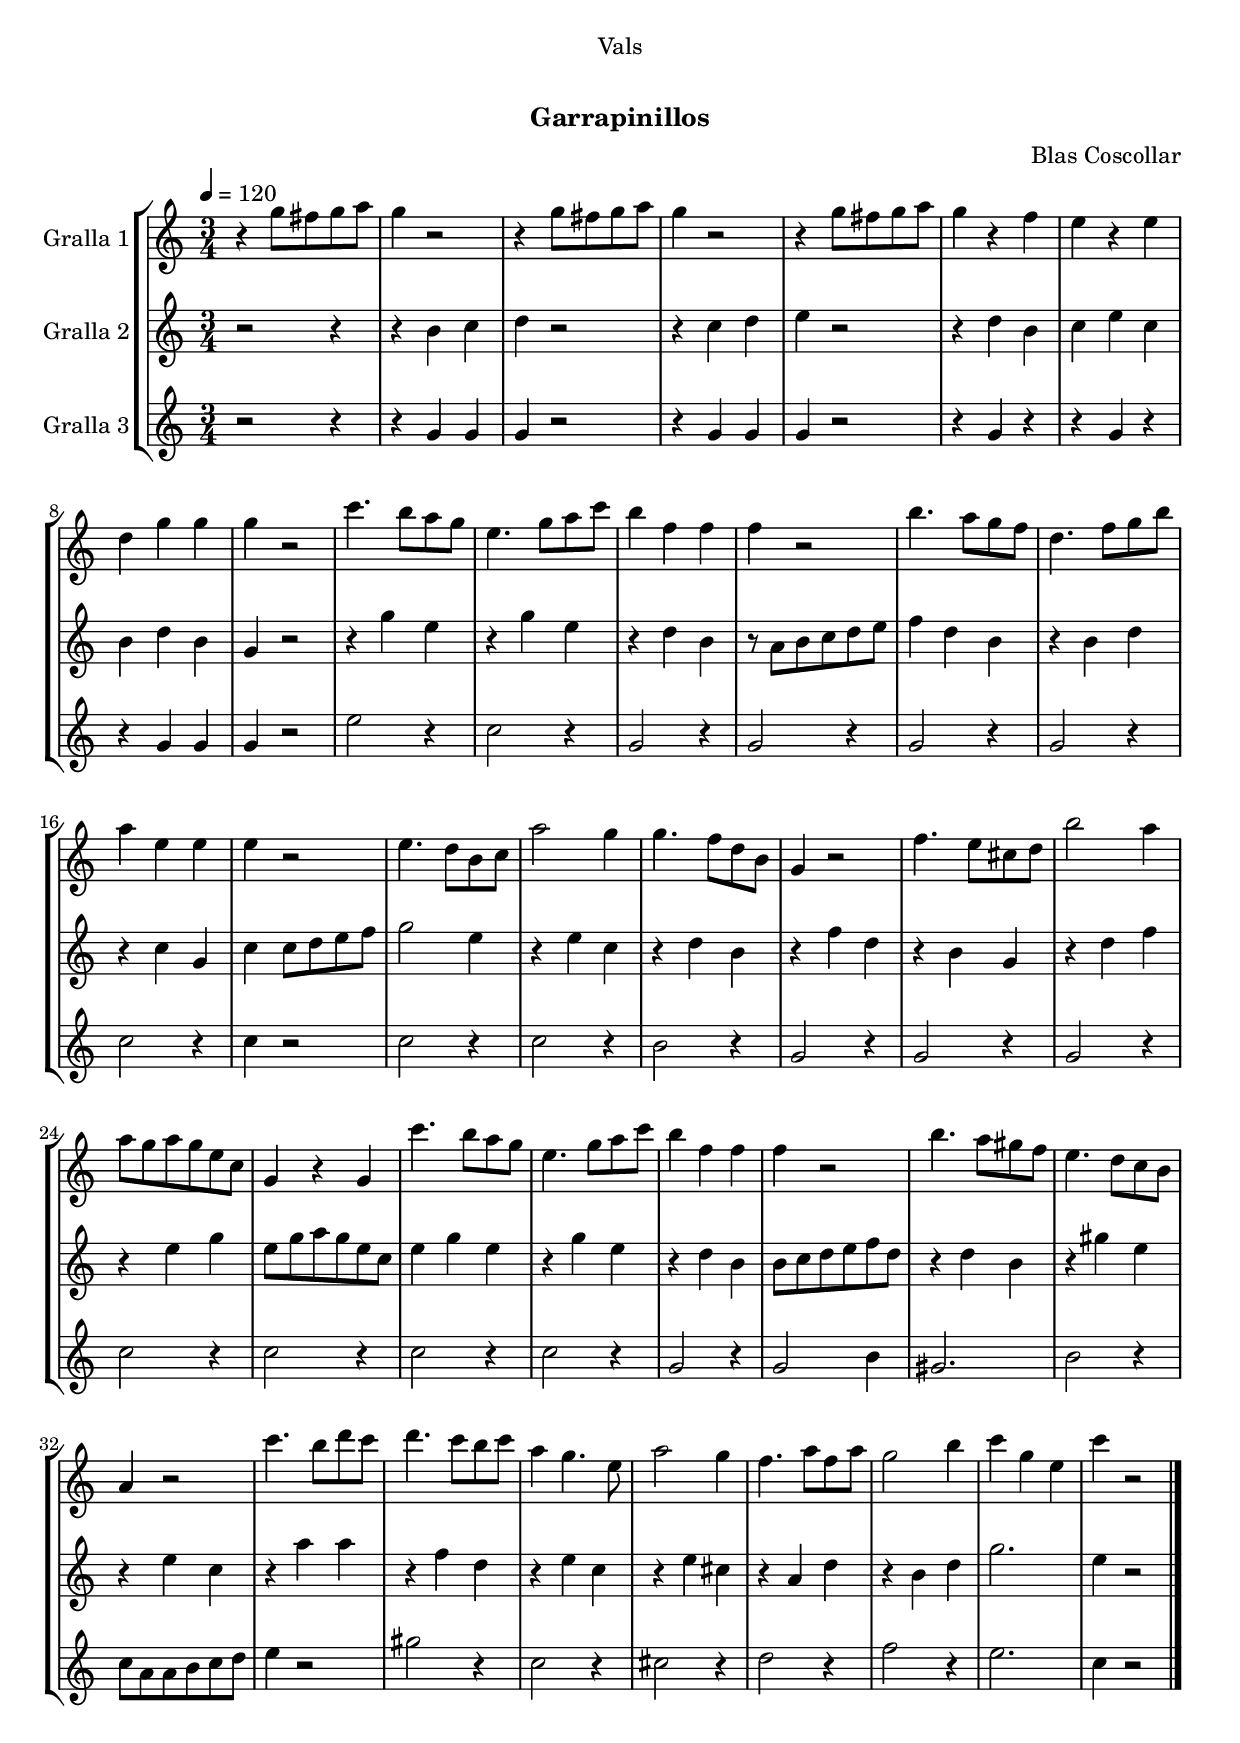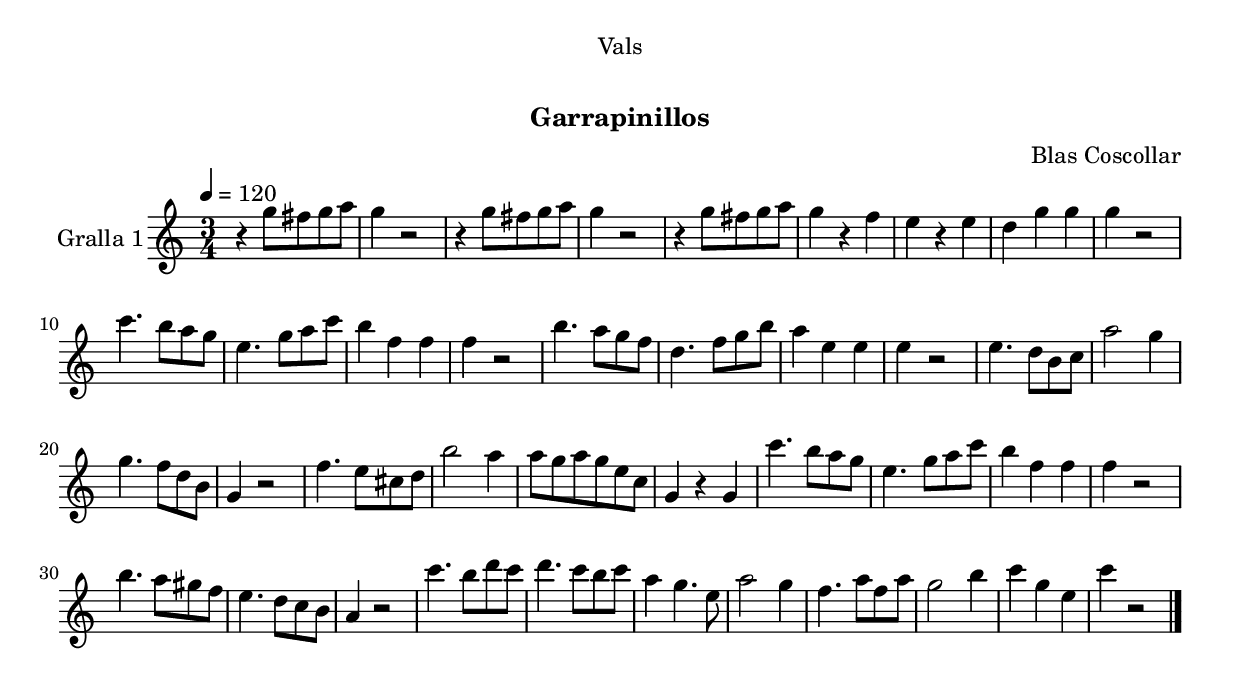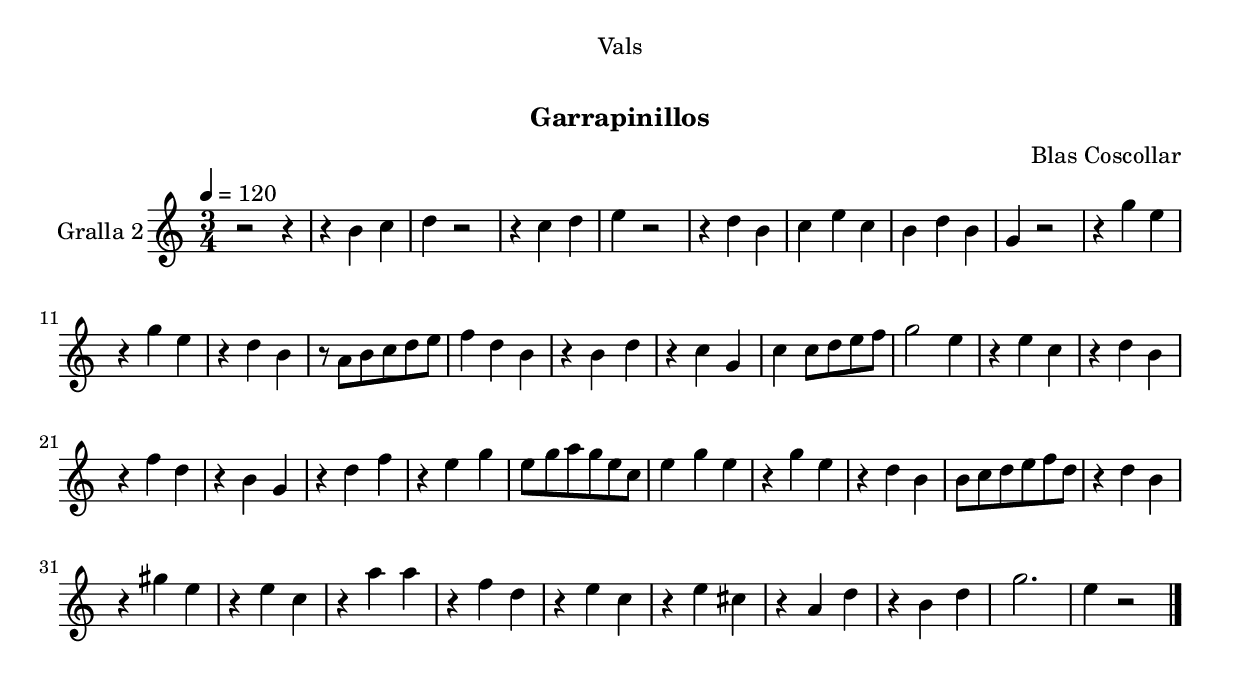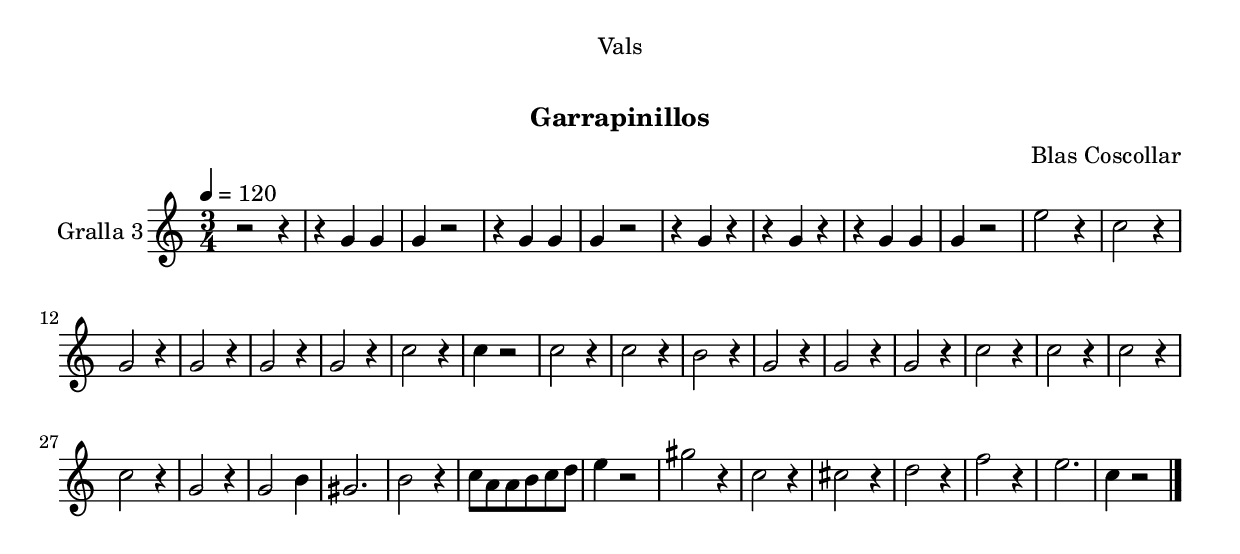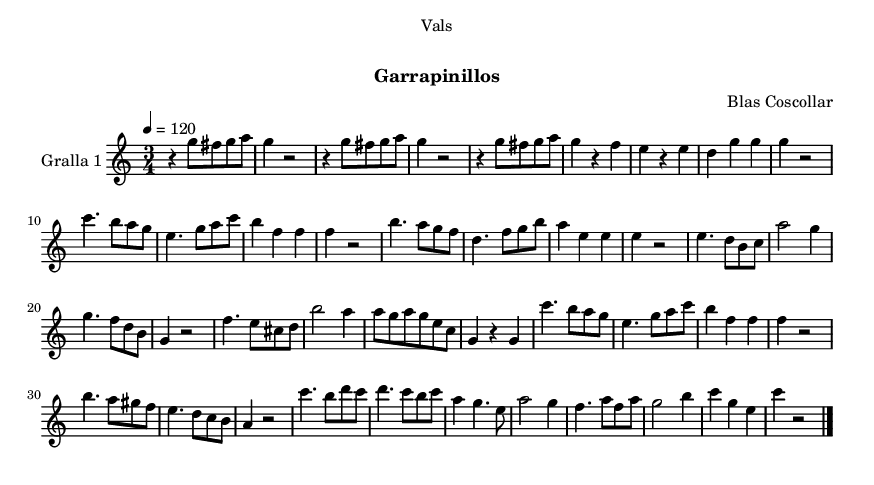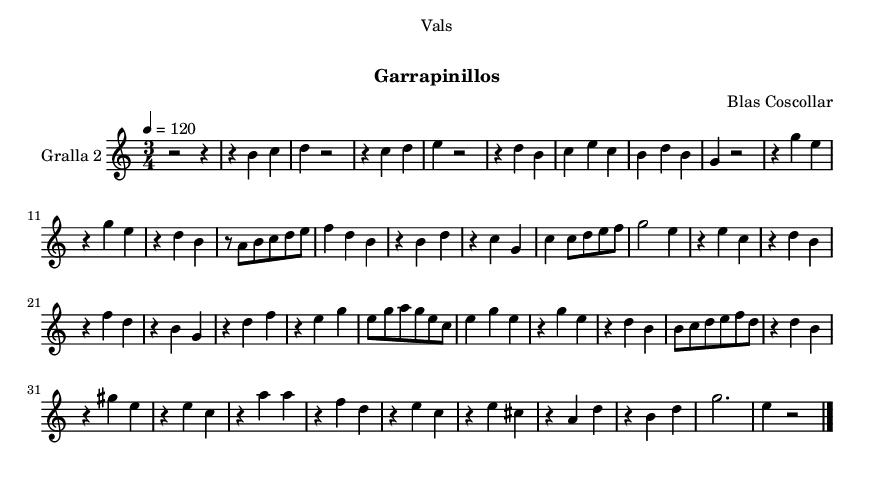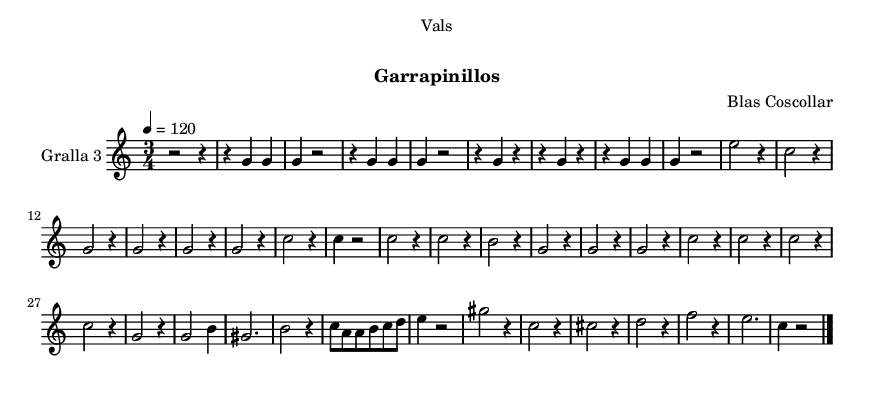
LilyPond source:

\version "2.16.0"

\header {
  dedication="Vals"
  title="  "
  subtitle="Garrapinillos"
  subsubtitle=""
  poet=""
  meter=""
  piece=""
  composer="Blas Coscollar"
  arranger=""
  opus=""
  instrument=""
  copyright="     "
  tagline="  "
}

liniaroAa =
\relative g''
{
  \tempo 4=120
  \clef treble
  \key c \major
  \time 3/4
  r4 g8 fis g a  |
  g4 r2  |
  r4 g8 fis g a  |
  g4 r2  |
  %05
  r4 g8 fis g a  |
  g4 r f  |
  e4 r e  |
  d4 g g  |
  g4 r2  |
  %10
  c4. b8 a g  |
  e4. g8 a c  |
  b4 f f  |
  f4 r2  |
  b4. a8 g f  |
  %15
  d4. f8 g b  |
  a4 e e  |
  e4 r2  |
  e4. d8 b c  |
  a'2 g4  |
  %20
  g4. f8 d b  |
  g4 r2  |
  f'4. e8 cis d  |
  b'2 a4  |
  a8 g a g e c  |
  %25
  g4 r g  |
  c'4. b8 a g  |
  e4. g8 a c  |
  b4 f f  |
  f4 r2  |
  %30
  b4. a8 gis f  |
  e4. d8 c b  |
  a4 r2  |
  c'4. b8 d c  |
  d4. c8 b c  |
  %35
  a4 g4. e8  |
  a2 g4  |
  f4. a8 f a  |
  g2 b4  |
  c4 g e  |
  %40
  c'4 r2  \bar "|."
}

liniaroAb =
\relative b'
{
  \tempo 4=120
  \clef treble
  \key c \major
  \time 3/4
  r2 r4  |
  r4 b c  |
  d4 r2  |
  r4 c d  |
  %05
  e4 r2  |
  r4 d b  |
  c4 e c  |
  b4 d b  |
  g4 r2  |
  %10
  r4 g' e  |
  r4 g e  |
  r4 d b  |
  r8 a b c d e  |
  f4 d b  |
  %15
  r4 b d  |
  r4 c g  |
  c4 c8 d e f  |
  g2 e4  |
  r4 e c  |
  %20
  r4 d b  |
  r4 f' d  |
  r4 b g  |
  r4 d' f  |
  r4 e g  |
  %25
  e8 g a g e c  |
  e4 g e  |
  r4 g e  |
  r4 d b  |
  b8 c d e f d  |
  %30
  r4 d b  |
  r4 gis' e  |
  r4 e c  |
  r4 a' a  |
  r4 f d  |
  %35
  r4 e c  |
  r4 e cis  |
  r4 a d  |
  r4 b d  |
  g2.  |
  %40
  e4 r2  \bar "|."
}

liniaroAc =
\relative g'
{
  \tempo 4=120
  \clef treble
  \key c \major
  \time 3/4
  r2 r4  |
  r4 g g  |
  g4 r2  |
  r4 g g  |
  %05
  g4 r2  |
  r4 g r  |
  r4 g r  |
  r4 g g  |
  g4 r2  |
  %10
  e'2 r4  |
  c2 r4  |
  g2 r4  |
  g2 r4  |
  g2 r4  |
  %15
  g2 r4  |
  c2 r4  |
  c4 r2  |
  c2 r4  |
  c2 r4  |
  %20
  b2 r4  |
  g2 r4  |
  g2 r4  |
  g2 r4  |
  c2 r4  |
  %25
  c2 r4  |
  c2 r4  |
  c2 r4  |
  g2 r4  |
  g2 b4  |
  %30
  gis2.  |
  b2 r4  |
  c8 a a b c d  |
  e4 r2  |
  gis2 r4  |
  %35
  c,2 r4  |
  cis2 r4  |
  d2 r4  |
  f2 r4  |
  e2.  |
  %40
  c4 r2  \bar "|."
}

\book {

\paper {
  print-page-number = false
}

\bookpart {
  \score {
    \new StaffGroup {
      \override Score.RehearsalMark #'self-alignment-X = #LEFT
      <<
        \new Staff \with {instrumentName = #"Gralla 1" } \liniaroAa
        \new Staff \with {instrumentName = #"Gralla 2" } \liniaroAb
        \new Staff \with {instrumentName = #"Gralla 3" } \liniaroAc
      >>
    }
    \layout {}
  }\score { \unfoldRepeats
    \new StaffGroup {
      \override Score.RehearsalMark #'self-alignment-X = #LEFT
      <<
        \new Staff \with {instrumentName = #"Gralla 1" } \liniaroAa
        \new Staff \with {instrumentName = #"Gralla 2" } \liniaroAb
        \new Staff \with {instrumentName = #"Gralla 3" } \liniaroAc
      >>
    }
    \midi {}
  }
}

\bookpart {
  \header {}
  \score {
    \new StaffGroup {
      \override Score.RehearsalMark #'self-alignment-X = #LEFT
      <<
        \new Staff \with {instrumentName = #"Gralla 1" } \liniaroAa
      >>
    }
    \layout {}
  }\score { \unfoldRepeats
    \new StaffGroup {
      \override Score.RehearsalMark #'self-alignment-X = #LEFT
      <<
        \new Staff \with {instrumentName = #"Gralla 1" } \liniaroAa
      >>
    }
    \midi {}
  }
}

\bookpart {
  \header {}
  \score {
    \new StaffGroup {
      \override Score.RehearsalMark #'self-alignment-X = #LEFT
      <<
        \new Staff \with {instrumentName = #"Gralla 2" } \liniaroAb
      >>
    }
    \layout {}
  }\score { \unfoldRepeats
    \new StaffGroup {
      \override Score.RehearsalMark #'self-alignment-X = #LEFT
      <<
        \new Staff \with {instrumentName = #"Gralla 2" } \liniaroAb
      >>
    }
    \midi {}
  }
}

\bookpart {
  \header {}
  \score {
    \new StaffGroup {
      \override Score.RehearsalMark #'self-alignment-X = #LEFT
      <<
        \new Staff \with {instrumentName = #"Gralla 3" } \liniaroAc
      >>
    }
    \layout {}
  }\score { \unfoldRepeats
    \new StaffGroup {
      \override Score.RehearsalMark #'self-alignment-X = #LEFT
      <<
        \new Staff \with {instrumentName = #"Gralla 3" } \liniaroAc
      >>
    }
    \midi {}
  }
}

}

\book {

\paper {
  print-page-number = false
  #(set-paper-size "a6landscape")
  #(layout-set-staff-size 14)
}

\bookpart {
  \header {}
  \score {
    \new StaffGroup {
      \override Score.RehearsalMark #'self-alignment-X = #LEFT
      <<
        \new Staff \with {instrumentName = #"Gralla 1" } \liniaroAa
      >>
    }
    \layout {}
  }
}

\bookpart {
  \header {}
  \score {
    \new StaffGroup {
      \override Score.RehearsalMark #'self-alignment-X = #LEFT
      <<
        \new Staff \with {instrumentName = #"Gralla 2" } \liniaroAb
      >>
    }
    \layout {}
  }
}

\bookpart {
  \header {}
  \score {
    \new StaffGroup {
      \override Score.RehearsalMark #'self-alignment-X = #LEFT
      <<
        \new Staff \with {instrumentName = #"Gralla 3" } \liniaroAc
      >>
    }
    \layout {}
  }
}

}

